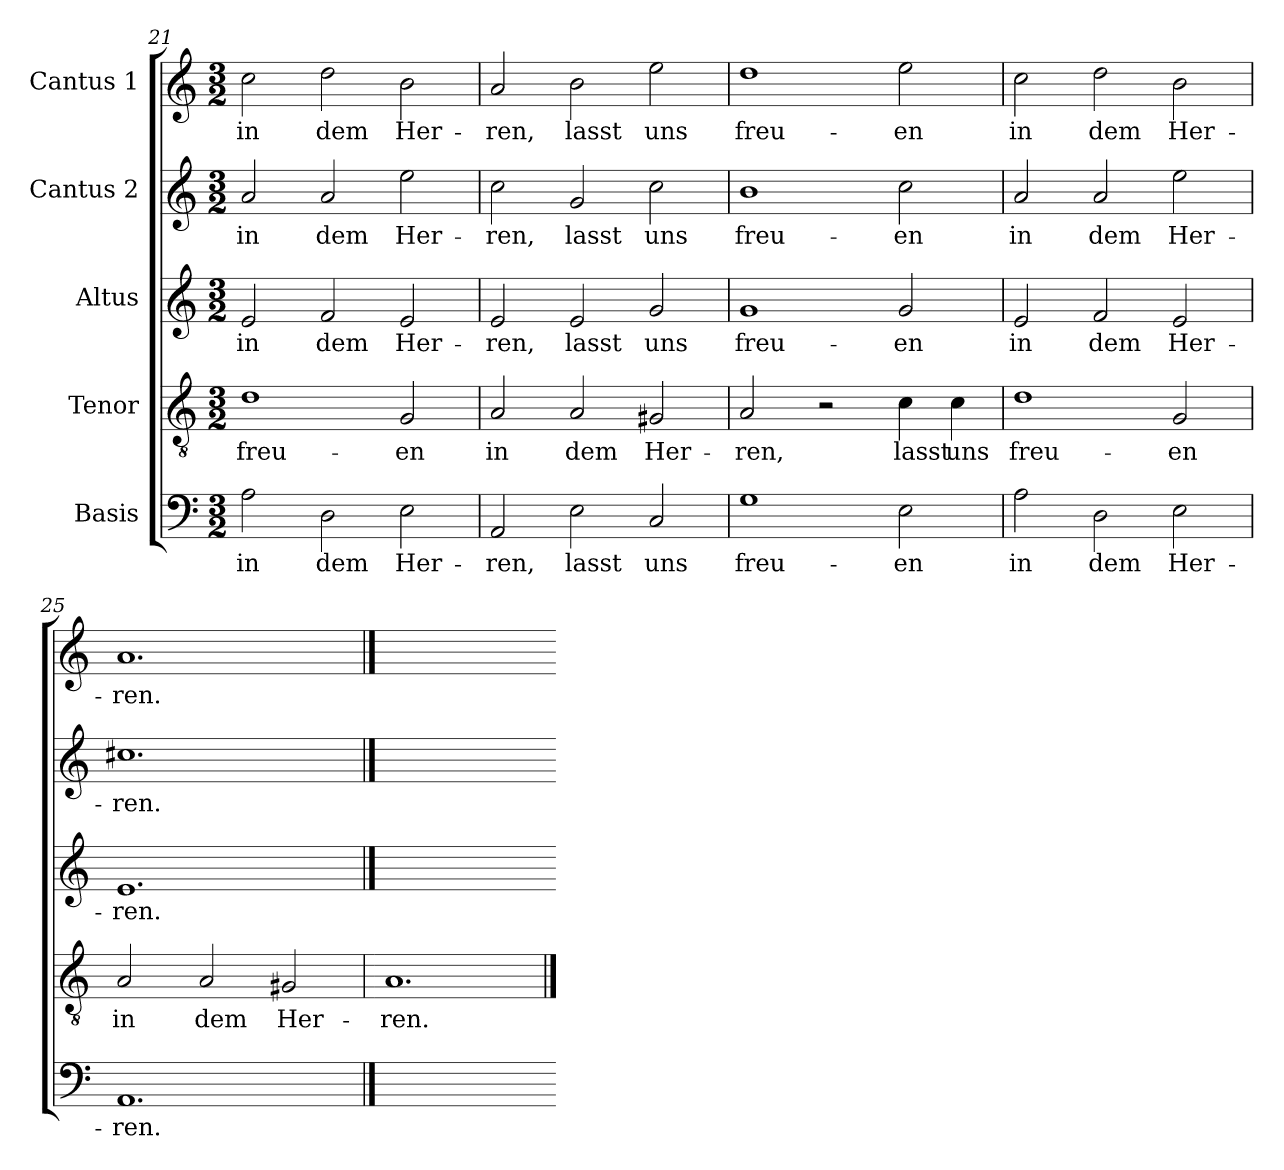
**kern	**text	**kern	**text	**kern	**text	**kern	**text	**kern	**text
*part5	*part5	*part4	*part4	*part3	*part3	*part2	*part2	*part1	*part1
*staff5	*staff5	*staff4	*staff4	*staff3	*staff3	*staff2	*staff2	*staff1	*staff1
*I"Basis	*	*I"Tenor	*	*I"Altus	*	*I"Cantus 2	*	*I"Cantus 1	*
!!LO:LB:g=z
*clefF4	*	*clefGv2	*	*clefG2	*	*clefG2	*	*clefG2	*
*k[]	*	*k[]	*	*k[]	*	*k[]	*	*k[]	*
*C:	*	*C:	*	*C:	*	*C:	*	*C:	*
*M3/2	*	*M3/2	*	*M3/2	*	*M3/2	*	*M3/2	*
=21	=21	=21	=21	=21	=21	=21	=21	=21	=21
!	!LO:LY:b	!	!LO:LY:b	!	!LO:LY:b	!	!LO:LY:b	!	!LO:LY:b
2A	in	1d	freu-	2e	in	2a	in	2cc	in
!	!LO:LY:b	!	!	!	!LO:LY:b	!	!LO:LY:b	!	!LO:LY:b
2D	dem	.	.	2f	dem	2a	dem	2dd	dem
!	!LO:LY:b	!	!LO:LY:b	!	!LO:LY:b	!	!LO:LY:b	!	!LO:LY:b
2E	Her-	2G	-en	2e	Her-	2ee	Her-	2b	Her-
=22	=22	=22	=22	=22	=22	=22	=22	=22	=22
!	!LO:LY:b	!	!LO:LY:b	!	!LO:LY:b	!	!LO:LY:b	!	!LO:LY:b
2AA	-ren,	2A	in	2e	-ren,	2cc	-ren,	2a	-ren,
!	!LO:LY:b	!	!LO:LY:b	!	!LO:LY:b	!	!LO:LY:b	!	!LO:LY:b
2E	lasst	2A	dem	2e	lasst	2g	lasst	2b	lasst
!	!LO:LY:b	!	!LO:LY:b	!	!LO:LY:b	!	!LO:LY:b	!	!LO:LY:b
2C	uns	2G#X	Her-	2g	uns	2cc	uns	2ee	uns
=23	=23	=23	=23	=23	=23	=23	=23	=23	=23
!	!LO:LY:b	!	!LO:LY:b	!	!LO:LY:b	!	!LO:LY:b	!	!LO:LY:b
1G	freu-	2A	-ren,	1g	freu-	1b	freu-	1dd	freu-
.	.	2r	.	.	.	.	.	.	.
!	!LO:LY:b	!	!LO:LY:b	!	!LO:LY:b	!	!LO:LY:b	!	!LO:LY:b
2E	-en	4c	lasst	2g	-en	2cc	-en	2ee	-en
!	!	!	!LO:LY:b	!	!	!	!	!	!
.	.	4c	uns	.	.	.	.	.	.
=24	=24	=24	=24	=24	=24	=24	=24	=24	=24
!	!LO:LY:b	!	!LO:LY:b	!	!LO:LY:b	!	!LO:LY:b	!	!LO:LY:b
2A	in	1d	freu-	2e	in	2a	in	2cc	in
!	!LO:LY:b	!	!	!	!LO:LY:b	!	!LO:LY:b	!	!LO:LY:b
2D	dem	.	.	2f	dem	2a	dem	2dd	dem
!	!LO:LY:b	!	!LO:LY:b	!	!LO:LY:b	!	!LO:LY:b	!	!LO:LY:b
2E	Her-	2G	-en	2e	Her-	2ee	Her-	2b	Her-
=25	=25	=25	=25	=25	=25	=25	=25	=25	=25
!	!LO:LY:b	!	!LO:LY:b	!	!LO:LY:b	!	!LO:LY:b	!	!LO:LY:b
1.AA	-ren.	2A	in	1.e	-ren.	1.cc#X	-ren.	1.a	-ren.
!	!	!	!LO:LY:b	!	!	!	!	!	!
.	.	2A	dem	.	.	.	.	.	.
!	!	!	!LO:LY:b	!	!	!	!	!	!
.	.	2G#X	Her-	.	.	.	.	.	.
==	==	=	==	==	==	==	==	==	==
!	!	!	!LO:LY:b	!	!	!	!	!	!
1.ryy	.	1.A	-ren.	1.ryy	.	1.ryy	.	1.ryy	.
=	=	==	=	=	=	=	=	=	=
*-	*-	*-	*-	*-	*-	*-	*-	*-	*-
